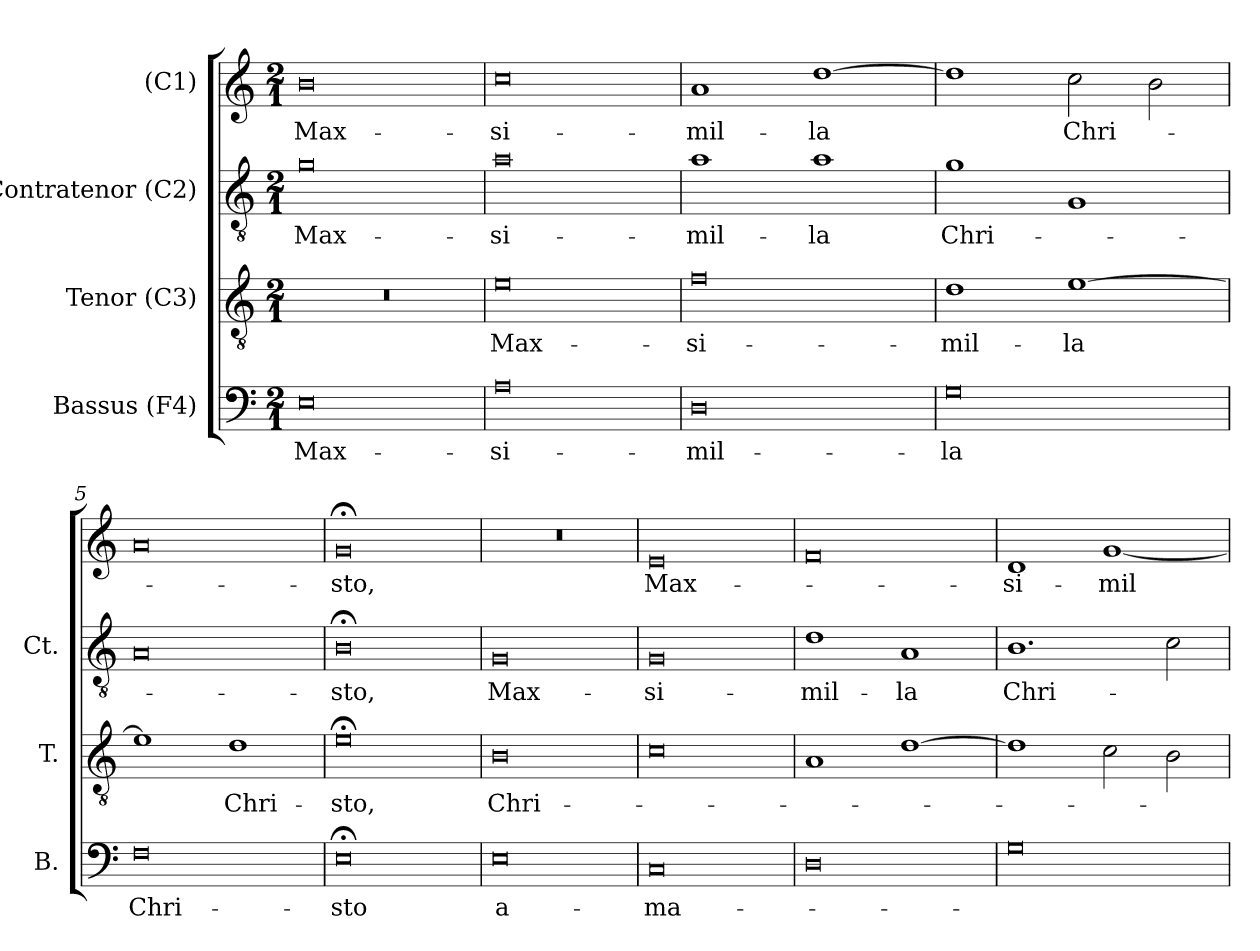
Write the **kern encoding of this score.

**kern	**text	**kern	**text	**kern	**text	**kern	**text
*part4	*part4	*part3	*part3	*part2	*part2	*part1	*part1
*staff4	*staff4	*staff3	*staff3	*staff2	*staff2	*staff1	*staff1
*I"Bassus (F4)	*	*I"Tenor (C3)	*	*I"Contratenor (C2)	*	*I"(C1)	*
*I'B.	*	*I'T.	*	*I'Ct.	*	*	*
!!LO:PB:g=z
*clefF4	*	*clefGv2	*	*clefGv2	*	*clefG2	*
*	*	*ITrd7c12	*	*ITrd7c12	*	*	*
*k[]	*	*k[]	*	*k[]	*	*k[]	*
*C:	*	*C:	*	*C:	*	*C:	*
*M2/1	*	*M2/1	*	*M2/1	*	*M2/1	*
=1	=1	=1	=1	=1	=1	=1	=1
!	!LO:LY:b:color=#000000	!LO:N:vis=1	!	!	!	!	!
!	!	!	!	!	!LO:LY:b:color=#000000	!	!
!	!	!	!	!	!	!	!LO:LY:b:color=#000000
0Ei	Max-	0r	.	0Gi	Max-	0bi	Max-
=2	=2	=2	=2	=2	=2	=2	=2
!	!LO:LY:b:color=#000000	!	!	!	!	!	!
!	!	!	!LO:LY:b:color=#000000	!	!	!	!
!	!	!	!	!	!LO:LY:b:color=#000000	!	!
!	!	!	!	!	!	!	!LO:LY:b:color=#000000
0Ai	-si-	0Ei	Max-	0Ai	-si-	0cci	-si-
=3	=3	=3	=3	=3	=3	=3	=3
!	!LO:LY:b:color=#000000	!	!	!	!	!	!
!	!	!	!LO:LY:b:color=#000000	!	!	!	!
!	!	!	!	!	!LO:LY:b:color=#000000	!	!
!	!	!	!	!	!	!	!LO:LY:b:color=#000000
0Di	-mil-	0Fi	-si-	1Ai	-mil-	1ai	-mil-
!	!	!	!	!	!LO:LY:b:color=#000000	!	!
!	!	!	!	!	!	!	!LO:LY:b:color=#000000
.	.	.	.	1Ai	-la	[1ddi	-la
=4	=4	=4	=4	=4	=4	=4	=4
!	!LO:LY:b:color=#000000	!	!	!	!	!	!
!	!	!	!LO:LY:b:color=#000000	!	!	!	!
!	!	!	!	!	!LO:LY:b:color=#000000	!	!
0Gi	-la	1Di	-mil-	1Gi	Chri-	1ddi]	.
!	!	!	!LO:LY:b:color=#000000	!	!	!	!
!	!	!	!	!	!	!	!LO:LY:b:color=#000000
.	.	[1Ei	-la	1GGi	.	2cci\	Chri-
.	.	.	.	.	.	2bi\	.
=5	=5	=5	=5	=5	=5	=5	=5
!	!LO:LY:b:color=#000000	!	!	!	!	!	!
0Fi	Chri-	1Ei]	.	0AAi	.	0ai	.
!	!	!	!LO:LY:b:color=#000000	!	!	!	!
.	.	1Di	Chri-	.	.	.	.
=6	=6	=6	=6	=6	=6	=6	=6
!	!LO:LY:b:color=#000000	!	!	!	!	!	!
!	!	!	!LO:LY:b:color=#000000	!	!	!	!
!	!	!	!	!	!LO:LY:b:color=#000000	!	!
!	!	!	!	!	!	!	!LO:LY:b:color=#000000
0E;i	-sto	0E;i	-sto,	0BB;i	-sto,	0g;i	-sto,
!!LO:LB:g=z
=7	=7	=7	=7	=7	=7	=7	=7
!	!LO:LY:b:color=#000000	!	!	!	!	!	!
!	!	!	!LO:LY:b:color=#000000	!	!	!	!
!	!	!	!	!	!LO:LY:b:color=#000000	!LO:N:vis=1	!
0Ei	a-	0BBi	Chri-	0GGi	Max-	0r	.
=8	=8	=8	=8	=8	=8	=8	=8
!	!LO:LY:b:color=#000000	!	!	!	!	!	!
!	!	!	!	!	!LO:LY:b:color=#000000	!	!
!	!	!	!	!	!	!	!LO:LY:b:color=#000000
0Ci	-ma-	0Ci	.	0GGi	-si-	0ei	Max-
=9	=9	=9	=9	=9	=9	=9	=9
!	!	!	!	!	!LO:LY:b:color=#000000	!	!
0Di	.	1AAi	.	1Di	-mil-	0fi	.
!	!	!	!	!	!LO:LY:b:color=#000000	!	!
.	.	[1Di	.	1AAi	-la	.	.
=10	=10	=10	=10	=10	=10	=10	=10
!	!	!	!	!	!LO:LY:b:color=#000000	!	!
!	!	!	!	!	!	!	!LO:LY:b:color=#000000
0Gi	.	1Di]	.	1.BBi	Chri-	1di	-si-
!	!	!	!	!	!	!	!LO:LY:b:color=#000000
.	.	2Ci\	.	.	.	[1gi	-mil-
.	.	2BBi\	.	2Ci\	.	.	.
=	=	=	=	=	=	=	=
*-	*-	*-	*-	*-	*-	*-	*-
